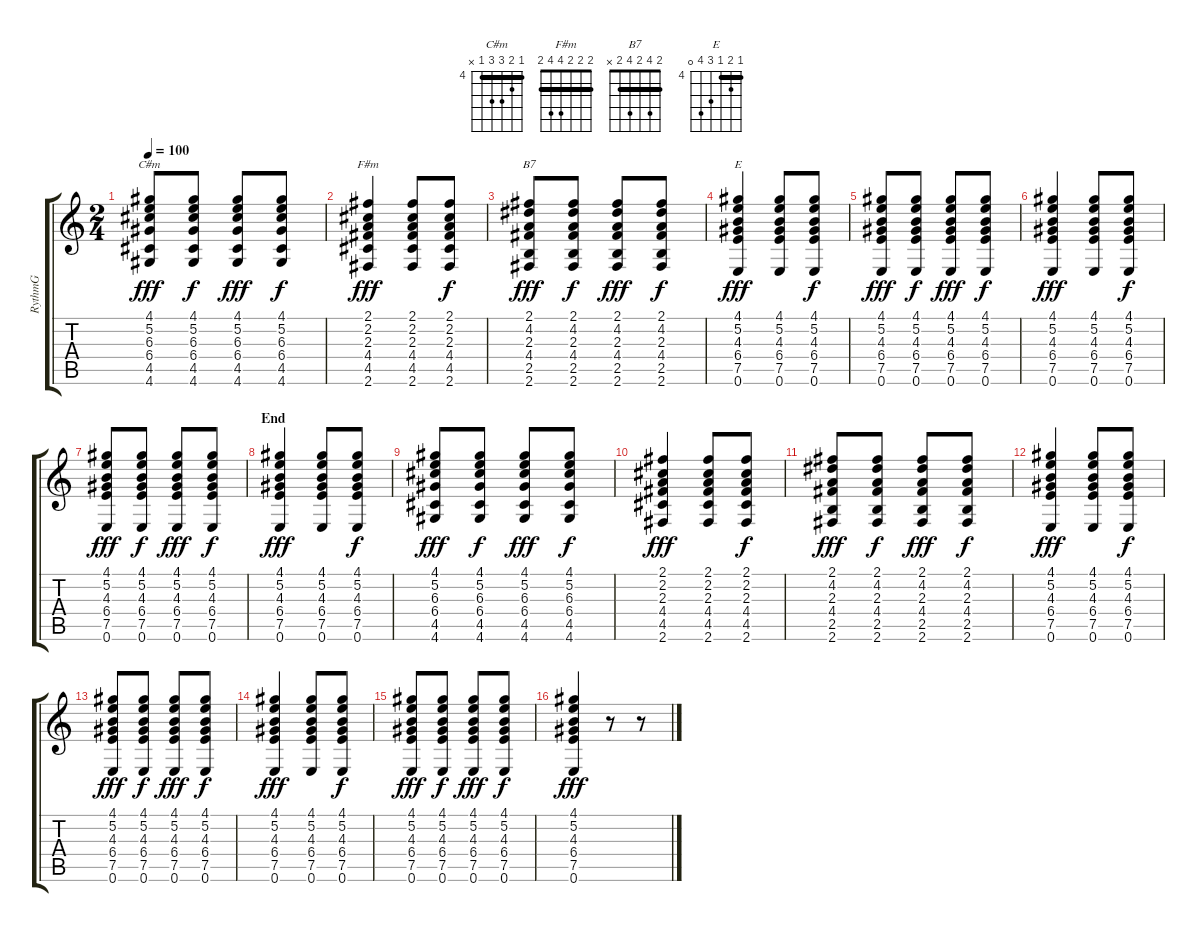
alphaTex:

\track ("RythmG" "RythmG") {instrument acousticguitarsteel}
\staff {score tabs}
\tuning (E4 B3 G3 D3 A2 E2) {hide}
\chord ("C#m" 4 5 6 6 4 x) {firstfret 4 barre 4}
\chord ("F#m" 2 2 2 4 4 2) {barre 2}
\chord ("B7" 2 4 2 4 2 x) {barre 2}
\chord ("E" 4 5 4 6 7 0) {firstfret 4 barre 4}
\ts (2 4)
\tempo 100
\clef g2
\ks c
(4.1 5.2 6.3 6.4 4.5 4.6).8{ch "C#m" dy fff} (4.1 5.2 6.3 6.4 4.5 4.6).8{dy f} (4.1 5.2 6.3 6.4 4.5 4.6).8{dy fff} (4.1 5.2 6.3 6.4 4.5 4.6).8{dy f} |
(2.1 2.2 2.3 4.4 4.5 2.6).4{ch "F#m" dy fff} (2.1 2.2 2.3 4.4 4.5 2.6).8 (2.1 2.2 2.3 4.4 4.5 2.6).8{dy f} |
(2.1 4.2 2.3 4.4 2.5 2.6).8{ch "B7" dy fff} (2.1 4.2 2.3 4.4 2.5 2.6).8{dy f} (2.1 4.2 2.3 4.4 2.5 2.6).8{dy fff} (2.1 4.2 2.3 4.4 2.5 2.6).8{dy f} |
(4.1 5.2 4.3 6.4 7.5 0.6).4{ch "E" dy fff} (4.1 5.2 4.3 6.4 7.5 0.6).8 (4.1 5.2 4.3 6.4 7.5 0.6).8{dy f} |
(4.1 5.2 4.3 6.4 7.5 0.6).8{dy fff} (4.1 5.2 4.3 6.4 7.5 0.6).8{dy f} (4.1 5.2 4.3 6.4 7.5 0.6).8{dy fff} (4.1 5.2 4.3 6.4 7.5 0.6).8{dy f} |
(4.1 5.2 4.3 6.4 7.5 0.6).4{dy fff} (4.1 5.2 4.3 6.4 7.5 0.6).8 (4.1 5.2 4.3 6.4 7.5 0.6).8{dy f} |
(4.1 5.2 4.3 6.4 7.5 0.6).8{dy fff} (4.1 5.2 4.3 6.4 7.5 0.6).8{dy f} (4.1 5.2 4.3 6.4 7.5 0.6).8{dy fff} (4.1 5.2 4.3 6.4 7.5 0.6).8{dy f} |
\section ("" "End")
(4.1 5.2 4.3 6.4 7.5 0.6).4{dy fff} (4.1 5.2 4.3 6.4 7.5 0.6).8 (4.1 5.2 4.3 6.4 7.5 0.6).8{dy f} |
(4.1 5.2 6.3 6.4 4.5 4.6).8{dy fff} (4.1 5.2 6.3 6.4 4.5 4.6).8{dy f} (4.1 5.2 6.3 6.4 4.5 4.6).8{dy fff} (4.1 5.2 6.3 6.4 4.5 4.6).8{dy f} |
(2.1 2.2 2.3 4.4 4.5 2.6).4{dy fff} (2.1 2.2 2.3 4.4 4.5 2.6).8 (2.1 2.2 2.3 4.4 4.5 2.6).8{dy f} |
(2.1 4.2 2.3 4.4 2.5 2.6).8{dy fff} (2.1 4.2 2.3 4.4 2.5 2.6).8{dy f} (2.1 4.2 2.3 4.4 2.5 2.6).8{dy fff} (2.1 4.2 2.3 4.4 2.5 2.6).8{dy f} |
(4.1 5.2 4.3 6.4 7.5 0.6).4{dy fff} (4.1 5.2 4.3 6.4 7.5 0.6).8 (4.1 5.2 4.3 6.4 7.5 0.6).8{dy f} |
(4.1 5.2 4.3 6.4 7.5 0.6).8{dy fff} (4.1 5.2 4.3 6.4 7.5 0.6).8{dy f} (4.1 5.2 4.3 6.4 7.5 0.6).8{dy fff} (4.1 5.2 4.3 6.4 7.5 0.6).8{dy f} |
(4.1 5.2 4.3 6.4 7.5 0.6).4{dy fff} (4.1 5.2 4.3 6.4 7.5 0.6).8 (4.1 5.2 4.3 6.4 7.5 0.6).8{dy f} |
(4.1 5.2 4.3 6.4 7.5 0.6).8{dy fff} (4.1 5.2 4.3 6.4 7.5 0.6).8{dy f} (4.1 5.2 4.3 6.4 7.5 0.6).8{dy fff} (4.1 5.2 4.3 6.4 7.5 0.6).8{dy f} |
(4.1 5.2 4.3 6.4 7.5 0.6).4{dy fff} r.8 r.8
